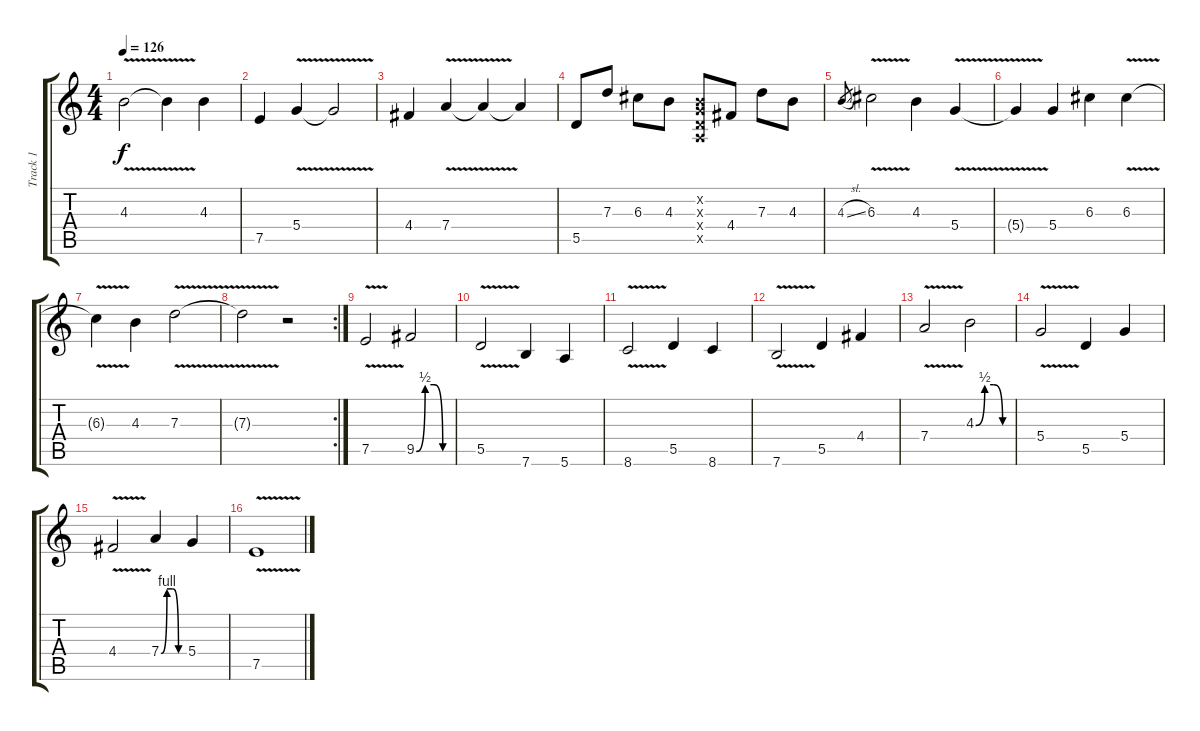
\track ("Track 1" "Track 1") {instrument distortionguitar}
\staff {score tabs}
\tuning (E4 B3 G3 D3 A2 E2) {hide}
\ts (4 4)
\tempo 126
\clef g2
\ks c
4.3{v}.2{dy f} 4.3{t}.4 4.3.4 |
7.5.4 5.4{v}.4 5.4{t}.2 |
4.4.4 7.4{v}.4 7.4{t}.4 7.4{t}.4 |
5.5.8 7.3.8 6.3.8 4.3.8 (0.2{x} 0.3{x} 0.4{x} 0.5{x}).8 4.4.8 7.3.8 4.3.8 |
4.3{sl}.8{gr} 6.3{v}.2 4.3.4 5.4{v}.4 |
5.4{t}.4 5.4.4 6.3.4 6.3{v}.4 |
6.3{t}.4 4.3.4 7.3{v}.2 |
\rc 2
7.3{t}.2 r.2 |
7.5{v}.2 9.5{be (custom 0 0 15 2 30 2 45 0 60 0)}.2 |
5.5{v}.2 7.6.4 5.6.4 |
8.6{v}.2 5.5.4 8.6.4 |
7.6{v}.2 5.5.4 4.4.4 |
7.4{v}.2 4.3{be (custom 0 0 15 2 30 2 45 0 60 0)}.2 |
5.4{v}.2 5.5.4 5.4.4 |
4.4{v}.2 7.4{be (custom 0 0 15 4 30 4 45 0 60 0)}.4 5.4.4 |
7.5{v}.1
